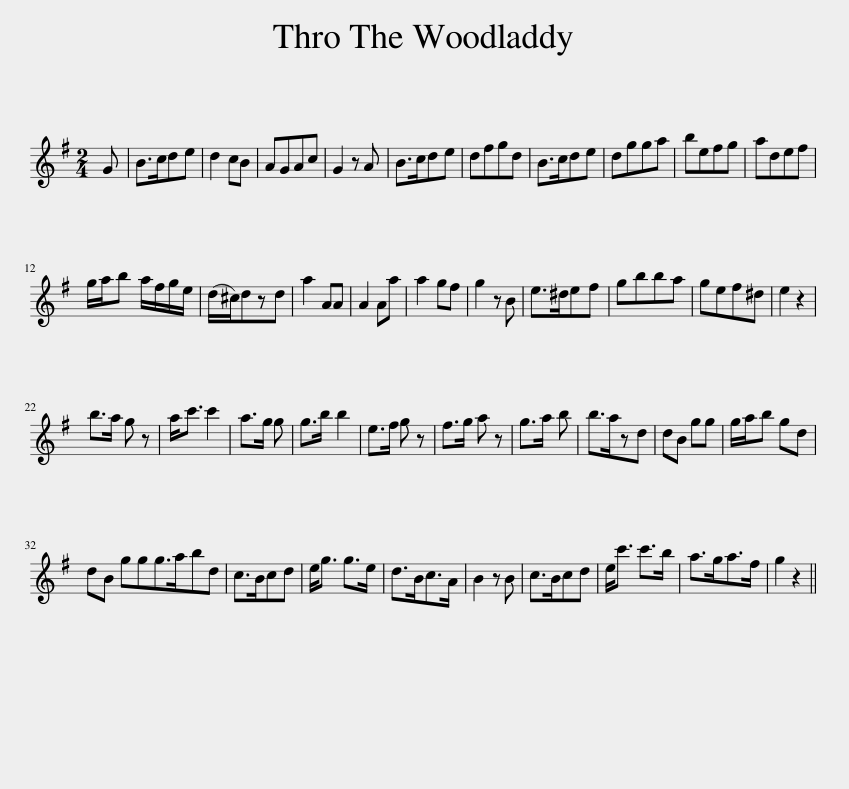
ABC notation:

X:1
L:1/8
M:2/4
I:linebreak $
K:G
V:1 treble
V:1
 G | B>cde | d2 cB | AGAc | G2 z A | %5
 B>cde | dfgd | B>cde | dgga | befg | %10
 adef |$ g/a/b a/f/g/e/ | (d/^c/)dzd | a2 AA | A2 Aa | %15
 a2 gf | g2 z B | e>^def | gbba | gef^d | %20
 e2 z2 |$ b>a g z | a<c' c'2 | a>g g | g>b b2 | %25
 e>f g z | f>g a z | g>a b | b>azd | dB gg | %30
 g/a/b gd |$ dB ggg>abd | c>Bcd | e<g g>e | d>Bc>A | %35
 B2 z B | c>Bcd | e<c' c'>b | a>ga>f | g2 z2 || %40
